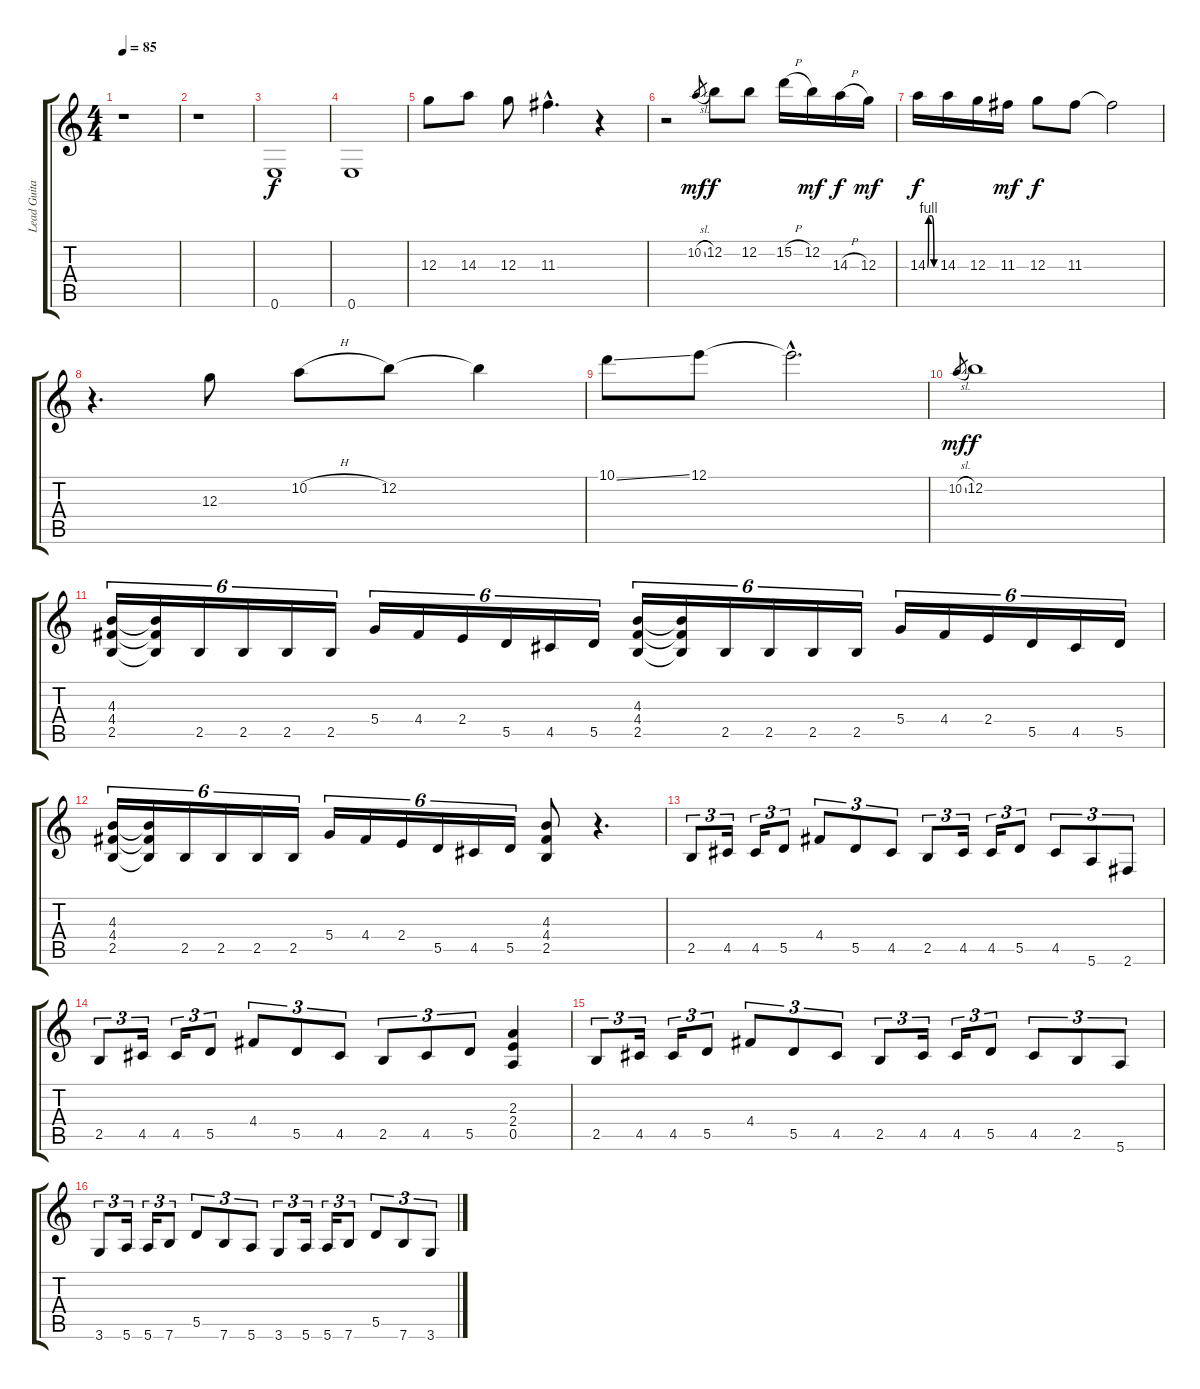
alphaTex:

\track ("Lead Guitar" "Lead Guita") {instrument overdrivenguitar}
\staff {score tabs}
\tuning (E4 B3 G3 D3 A2 E2) {hide}
\ts (4 4)
\tempo 85
\clef g2
\ks c
r.1{dy f instrument overdrivenguitar} |
r.1 |
0.6.1{volume 16 balance 8 instrument electricguitarjazz} |
0.6.1 |
12.3.8{instrument electricguitarjazz} 14.3.8 12.3.8 11.3{hac}.4{d} r.4 |
r.2{instrument electricguitarjazz} 10.2{sl}.8{gr dy mf} 12.2.8{dy f} 12.2.8 15.2{h}.16 12.2.16{dy mf} 14.3{h}.16{dy f} 12.3.16{dy mf} |
14.3{be (custom 0 0 7 4 15 4 30 4 45 0 60 0)}.16{dy f instrument electricguitarjazz} 14.3.16 12.3.16 11.3.16{dy mf} 12.3.8{dy f} 11.3.8 11.3{t}.2 |
r.4{d instrument electricguitarjazz} 12.3.8 10.2{h}.8 12.2.8 12.2{t}.4 |
10.1{ss}.8 12.1.8 12.1{hac t}.2{d} |
10.2{sl}.8{gr dy mf} 12.2.1{dy f} |
(4.3 4.4 2.5).16{tu (6 4) instrument overdrivenguitar} (4.3{t} 4.4{t} 2.5{t}).16{tu (6 4)} 2.5.16{tu (6 4)} 2.5.16{tu (6 4)} 2.5.16{tu (6 4)} 2.5.16{tu (6 4)} 5.4.16{tu (6 4)} 4.4.16{tu (6 4)} 2.4.16{tu (6 4)} 5.5.16{tu (6 4)} 4.5.16{tu (6 4)} 5.5.16{tu (6 4)} (4.3 4.4 2.5).16{tu (6 4)} (4.3{t} 4.4{t} 2.5{t}).16{tu (6 4)} 2.5.16{tu (6 4)} 2.5.16{tu (6 4)} 2.5.16{tu (6 4)} 2.5.16{tu (6 4)} 5.4.16{tu (6 4)} 4.4.16{tu (6 4)} 2.4.16{tu (6 4)} 5.5.16{tu (6 4)} 4.5.16{tu (6 4)} 5.5.16{tu (6 4)} |
(4.3 4.4 2.5).16{tu (6 4)} (4.3{t} 4.4{t} 2.5{t}).16{tu (6 4)} 2.5.16{tu (6 4)} 2.5.16{tu (6 4)} 2.5.16{tu (6 4)} 2.5.16{tu (6 4)} 5.4.16{tu (6 4)} 4.4.16{tu (6 4)} 2.4.16{tu (6 4)} 5.5.16{tu (6 4)} 4.5.16{tu (6 4)} 5.5.16{tu (6 4)} (4.3 4.4 2.5).8 r.4{d} |
2.5.8{tu (3 2)} 4.5.16{tu (3 2)} 4.5.16{tu (3 2)} 5.5.8{tu (3 2)} 4.4.8{tu (3 2)} 5.5.8{tu (3 2)} 4.5.8{tu (3 2)} 2.5.8{tu (3 2)} 4.5.16{tu (3 2)} 4.5.16{tu (3 2)} 5.5.8{tu (3 2)} 4.5.8{tu (3 2)} 5.6.8{tu (3 2)} 2.6.8{tu (3 2)} |
2.5.8{tu (3 2)} 4.5.16{tu (3 2)} 4.5.16{tu (3 2)} 5.5.8{tu (3 2)} 4.4.8{tu (3 2)} 5.5.8{tu (3 2)} 4.5.8{tu (3 2)} 2.5.8{tu (3 2)} 4.5.8{tu (3 2)} 5.5.8{tu (3 2)} (2.3 2.4 0.5).4 |
2.5.8{tu (3 2)} 4.5.16{tu (3 2)} 4.5.16{tu (3 2)} 5.5.8{tu (3 2)} 4.4.8{tu (3 2)} 5.5.8{tu (3 2)} 4.5.8{tu (3 2)} 2.5.8{tu (3 2)} 4.5.16{tu (3 2)} 4.5.16{tu (3 2)} 5.5.8{tu (3 2)} 4.5.8{tu (3 2)} 2.5.8{tu (3 2)} 5.6.8{tu (3 2)} |
3.6.8{tu (3 2)} 5.6.16{tu (3 2)} 5.6.16{tu (3 2)} 7.6.8{tu (3 2)} 5.5.8{tu (3 2)} 7.6.8{tu (3 2)} 5.6.8{tu (3 2)} 3.6.8{tu (3 2)} 5.6.16{tu (3 2)} 5.6.16{tu (3 2)} 7.6.8{tu (3 2)} 5.5.8{tu (3 2)} 7.6.8{tu (3 2)} 3.6.8{tu (3 2)}
